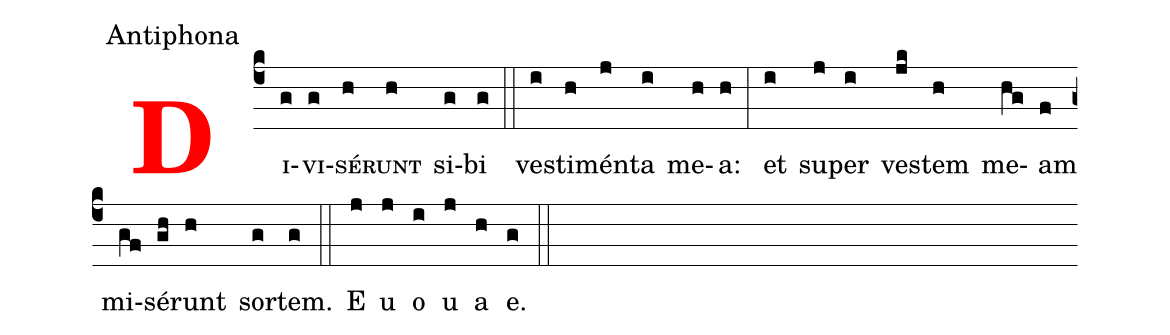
office-part: Antiphona;
%%
<v>\bf\textcolor{red}{D}</v><v>\sc{i}</v>(c4g)<v>\sc{vi}</v>(g)<v>\sc{sé}</v>(h)<v>\sc{runt}</v>(h) si(g)bi(g) (::) ves(i)ti(h)mén(j)ta(i) me(h)a:(h) (:) et(i) su(j)per(i) ves(jk)tem(h) me(hg)am(f) mi(gf)sé(gh)runt(h) sor(g)tem.(g) (::) E(j) u(j) o(i) u(j) a(h) e.(g) (::)
